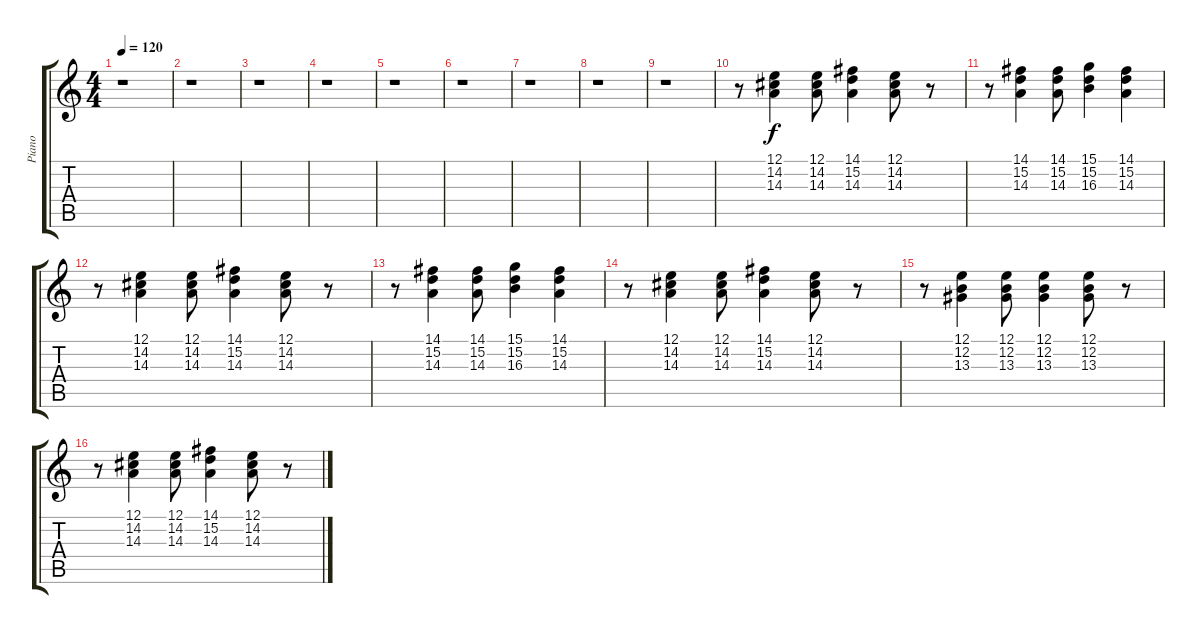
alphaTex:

\track ("Piano" "Piano") {instrument acousticgrandpiano}
\staff {score tabs}
\tuning (E4 B3 G3 D3 A2 E2) {hide}
\ts (4 4)
\tempo 120
\clef g2
\ks c
r.1{dy f} |
r.1 |
r.1 |
r.1 |
r.1 |
r.1 |
r.1 |
r.1 |
r.1 |
r.8 (12.1 14.2 14.3).4 (12.1 14.2 14.3).8 (14.1 15.2 14.3).4 (12.1 14.2 14.3).8 r.8 |
r.8 (14.1 15.2 14.3).4 (14.1 15.2 14.3).8 (15.1 15.2 16.3).4 (14.1 15.2 14.3).4 |
r.8 (12.1 14.2 14.3).4 (12.1 14.2 14.3).8 (14.1 15.2 14.3).4 (12.1 14.2 14.3).8 r.8 |
r.8 (14.1 15.2 14.3).4 (14.1 15.2 14.3).8 (15.1 15.2 16.3).4 (14.1 15.2 14.3).4 |
r.8 (12.1 14.2 14.3).4 (12.1 14.2 14.3).8 (14.1 15.2 14.3).4 (12.1 14.2 14.3).8 r.8 |
r.8 (12.1 12.2 13.3).4 (12.1 12.2 13.3).8 (12.1 12.2 13.3).4 (12.1 12.2 13.3).8 r.8 |
r.8 (12.1 14.2 14.3).4 (12.1 14.2 14.3).8 (14.1 15.2 14.3).4 (12.1 14.2 14.3).8 r.8
